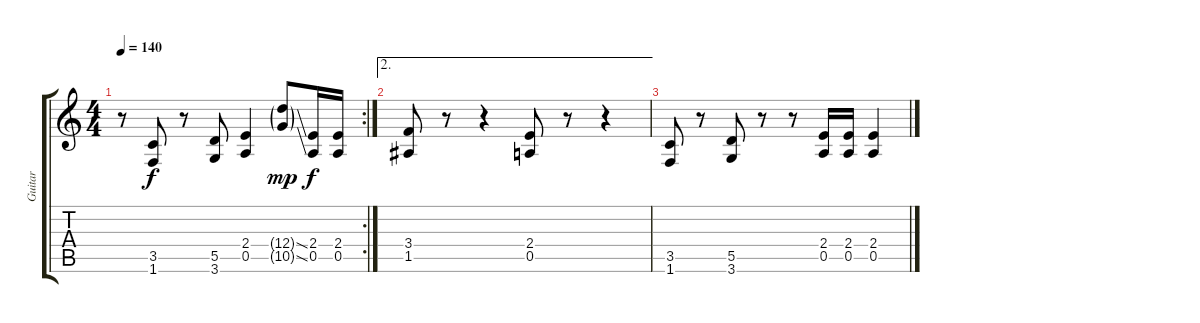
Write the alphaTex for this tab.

\track ("Guitar" "Guitar") {instrument distortionguitar}
\staff {score tabs}
\tuning (E4 B3 G3 D3 A2 E2) {hide}
\rc 2
\ts (4 4)
\tempo 140
\clef g2
\ks c
r.8{dy f} (3.5 1.6).8 r.8 (5.5 3.6).8 (2.4 0.5).4 (12.4{ss g} 10.5{ss g}).8{dy mp} (2.4 0.5).16{dy f} (2.4 0.5).16 |
\ae 2
(3.4 1.5).8 r.8 r.4 (2.4 0.5).8 r.8 r.4 |
(3.5 1.6).8 r.8 (5.5 3.6).8 r.8 r.8 (2.4 0.5).16 (2.4 0.5).16 (2.4 0.5).4
